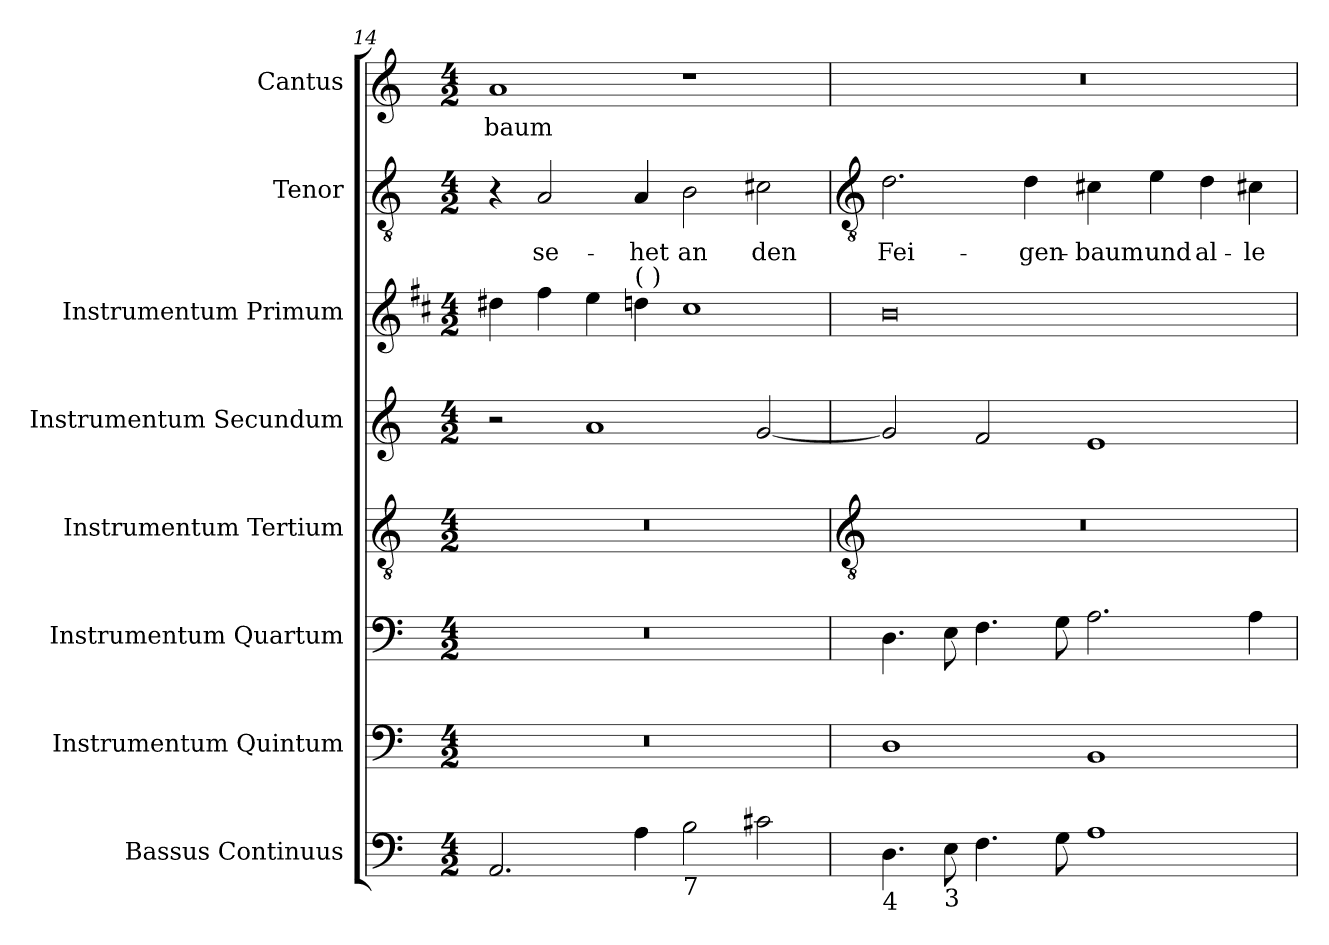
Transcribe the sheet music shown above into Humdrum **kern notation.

**kern	**kern	**kern	**kern	**kern	**kern	**kern	**text	**kern	**text
*part8	*part7	*part6	*part5	*part4	*part3	*part2	*part2	*part1	*part1
*staff8	*staff7	*staff6	*staff5	*staff4	*staff3	*staff2	*staff2	*staff1	*staff1
*I"Bassus Continuus	*I"Instrumentum Quintum	*I"Instrumentum Quartum	*I"Instrumentum Tertium	*I"Instrumentum Secundum	*I"Instrumentum Primum	*I"Tenor	*	*I"Cantus	*
*I'Bsn	*	*	*	*	*	*	*	*	*
!!LO:LB:g=z
*clefF4	*clefF4	*clefF4	*clefGv2	*clefG2	*clefG2	*clefGv2	*	*clefG2	*
*	*	*	*	*	*ITrd1c2	*	*	*	*
*k[]	*k[]	*k[]	*k[]	*k[]	*k[]	*k[]	*	*k[]	*
*C:	*C:	*C:	*C:	*C:	*C:	*C:	*	*C:	*
*M4/2	*M4/2	*M4/2	*M4/2	*M4/2	*M4/2	*M4/2	*	*M4/2	*
=14	=14	=14	=14	=14	=14	=14	=14	=14	=14
!	!	!	!	!	!	!	!	!	!LO:LY:b
2.AA	0r	0r	0r	2r	4cc#X	4r	.	1a	-baum
!	!	!	!	!	!	!	!LO:LY:b	!	!
.	.	.	.	.	4ee	2A	se-	.	.
.	.	.	.	1a	4dd	.	.	.	.
!	!	!	!	!	!LO:TX:a:t=(  )	!	!	!	!
!	!	!	!	!	!	!	!LO:LY:b	!	!
4A	.	.	.	.	4cc	4A	-het	.	.
!LO:TX:b:t=7	!	!	!	!	!	!	!	!	!
!	!	!	!	!	!	!	!LO:LY:b	!	!
2B	.	.	.	.	1b	2B	an	1r	.
!	!	!	!	!	!	!	!LO:LY:b	!	!
2c#X	.	.	.	[2g	.	2c#X	den	.	.
!!LO:LB:g=z
=15	=15	=15	=15	=15	=15	=15	=15	=15	=15
*	*	*	*clefGv2	*	*	*clefGv2	*	*	*
!LO:TX:b:t=4	!	!	!	!	!	!	!	!	!
!	!	!	!	!	!	!	!LO:LY:b	!	!
4.D	1D	4.D	0r	2g]	0a	2.d	Fei-	0r	.
!LO:TX:b:t=3	!	!	!	!	!	!	!	!	!
8E	.	8E	.	.	.	.	.	.	.
4.F	.	4.F	.	2f	.	.	.	.	.
!	!	!	!	!	!	!	!LO:LY:b	!	!
.	.	.	.	.	.	4d	-gen-	.	.
8G	.	8G	.	.	.	.	.	.	.
!	!	!	!	!	!	!	!LO:LY:b	!	!
1A	1BB	2.A	.	1e	.	4c#X	-baum	.	.
!	!	!	!	!	!	!	!LO:LY:b	!	!
.	.	.	.	.	.	4e	und	.	.
!	!	!	!	!	!	!	!LO:LY:b	!	!
.	.	.	.	.	.	4d	al-	.	.
!	!	!	!	!	!	!	!LO:LY:b	!	!
.	.	4A	.	.	.	4c#X	-le	.	.
=	=	=	=	=	=	=	=	=	=
*-	*-	*-	*-	*-	*-	*-	*-	*-	*-
